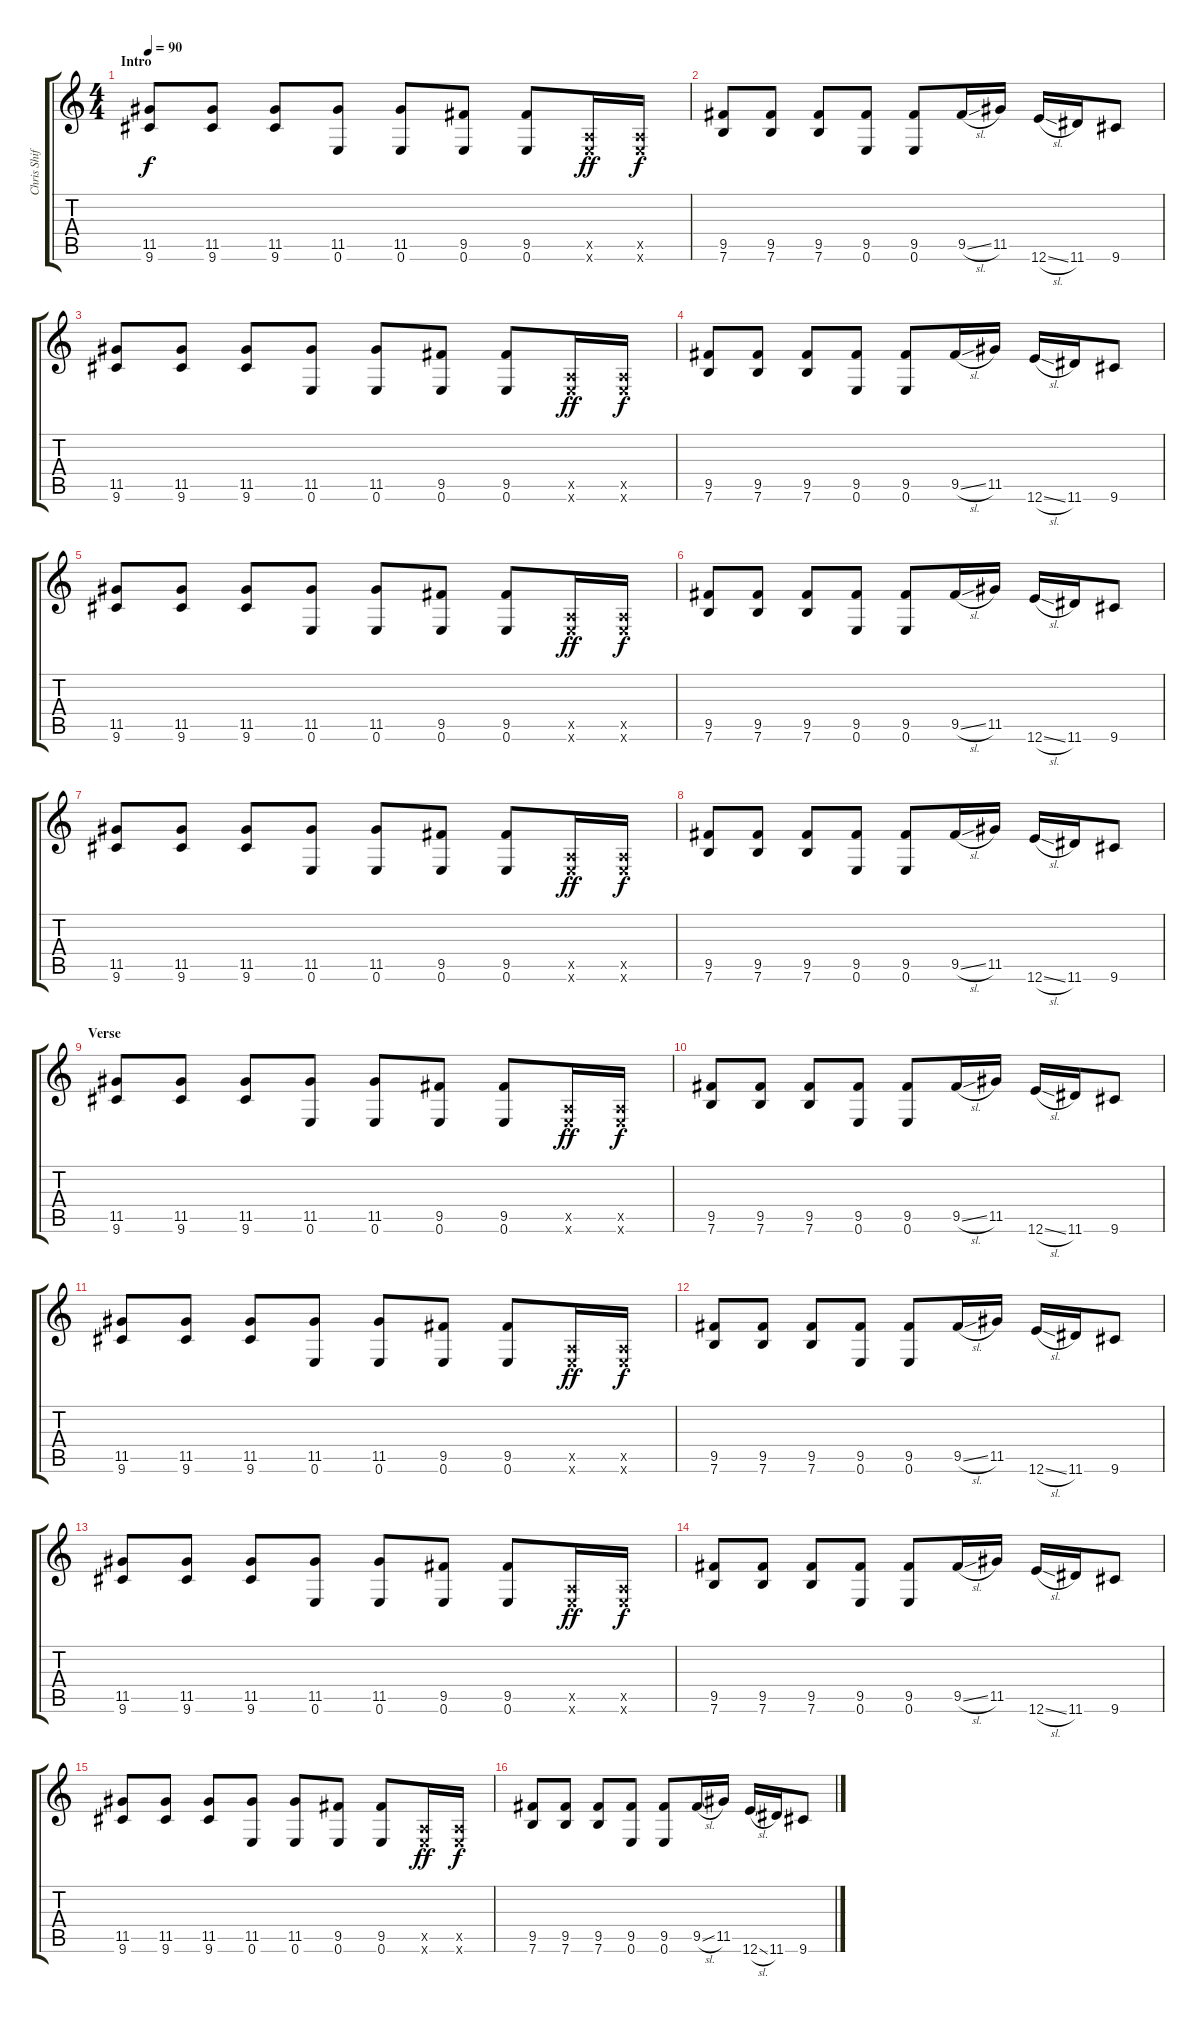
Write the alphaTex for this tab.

\track ("Chris Shifflet" "Chris Shif") {instrument distortionguitar}
\staff {score tabs}
\tuning (E4 B3 G3 D3 A2 E2) {hide}
\ts (4 4)
\section ("" "Intro")
\tempo 90
\clef g2
\ks c
(11.5 9.6).8{dy f instrument distortionguitar} (11.5 9.6).8 (11.5 9.6).8 (11.5 0.6).8 (11.5 0.6).8 (9.5 0.6).8 (9.5 0.6).8 (0.5{x} 0.6{x}).16{dy ff} (0.5{x} 0.6{x}).16{dy f} |
(9.5 7.6).8 (9.5 7.6).8 (9.5 7.6).8 (9.5 0.6).8 (9.5 0.6).8 9.5{sl}.16 11.5.16 12.6{sl}.16 11.6.16 9.6.8 |
(11.5 9.6).8 (11.5 9.6).8 (11.5 9.6).8 (11.5 0.6).8 (11.5 0.6).8 (9.5 0.6).8 (9.5 0.6).8 (0.5{x} 0.6{x}).16{dy ff} (0.5{x} 0.6{x}).16{dy f} |
(9.5 7.6).8 (9.5 7.6).8 (9.5 7.6).8 (9.5 0.6).8 (9.5 0.6).8 9.5{sl}.16 11.5.16 12.6{sl}.16 11.6.16 9.6.8 |
(11.5 9.6).8 (11.5 9.6).8 (11.5 9.6).8 (11.5 0.6).8 (11.5 0.6).8 (9.5 0.6).8 (9.5 0.6).8 (0.5{x} 0.6{x}).16{dy ff} (0.5{x} 0.6{x}).16{dy f} |
(9.5 7.6).8 (9.5 7.6).8 (9.5 7.6).8 (9.5 0.6).8 (9.5 0.6).8 9.5{sl}.16 11.5.16 12.6{sl}.16 11.6.16 9.6.8 |
(11.5 9.6).8 (11.5 9.6).8 (11.5 9.6).8 (11.5 0.6).8 (11.5 0.6).8 (9.5 0.6).8 (9.5 0.6).8 (0.5{x} 0.6{x}).16{dy ff} (0.5{x} 0.6{x}).16{dy f} |
(9.5 7.6).8 (9.5 7.6).8 (9.5 7.6).8 (9.5 0.6).8 (9.5 0.6).8 9.5{sl}.16 11.5.16 12.6{sl}.16 11.6.16 9.6.8 |
\section ("" "Verse")
(11.5 9.6).8 (11.5 9.6).8 (11.5 9.6).8 (11.5 0.6).8 (11.5 0.6).8 (9.5 0.6).8 (9.5 0.6).8 (0.5{x} 0.6{x}).16{dy ff} (0.5{x} 0.6{x}).16{dy f} |
(9.5 7.6).8 (9.5 7.6).8 (9.5 7.6).8 (9.5 0.6).8 (9.5 0.6).8 9.5{sl}.16 11.5.16 12.6{sl}.16 11.6.16 9.6.8 |
(11.5 9.6).8 (11.5 9.6).8 (11.5 9.6).8 (11.5 0.6).8 (11.5 0.6).8 (9.5 0.6).8 (9.5 0.6).8 (0.5{x} 0.6{x}).16{dy ff} (0.5{x} 0.6{x}).16{dy f} |
(9.5 7.6).8 (9.5 7.6).8 (9.5 7.6).8 (9.5 0.6).8 (9.5 0.6).8 9.5{sl}.16 11.5.16 12.6{sl}.16 11.6.16 9.6.8 |
(11.5 9.6).8 (11.5 9.6).8 (11.5 9.6).8 (11.5 0.6).8 (11.5 0.6).8 (9.5 0.6).8 (9.5 0.6).8 (0.5{x} 0.6{x}).16{dy ff} (0.5{x} 0.6{x}).16{dy f} |
(9.5 7.6).8 (9.5 7.6).8 (9.5 7.6).8 (9.5 0.6).8 (9.5 0.6).8 9.5{sl}.16 11.5.16 12.6{sl}.16 11.6.16 9.6.8 |
(11.5 9.6).8 (11.5 9.6).8 (11.5 9.6).8 (11.5 0.6).8 (11.5 0.6).8 (9.5 0.6).8 (9.5 0.6).8 (0.5{x} 0.6{x}).16{dy ff} (0.5{x} 0.6{x}).16{dy f} |
(9.5 7.6).8 (9.5 7.6).8 (9.5 7.6).8 (9.5 0.6).8 (9.5 0.6).8 9.5{sl}.16 11.5.16 12.6{sl}.16 11.6.16 9.6.8
